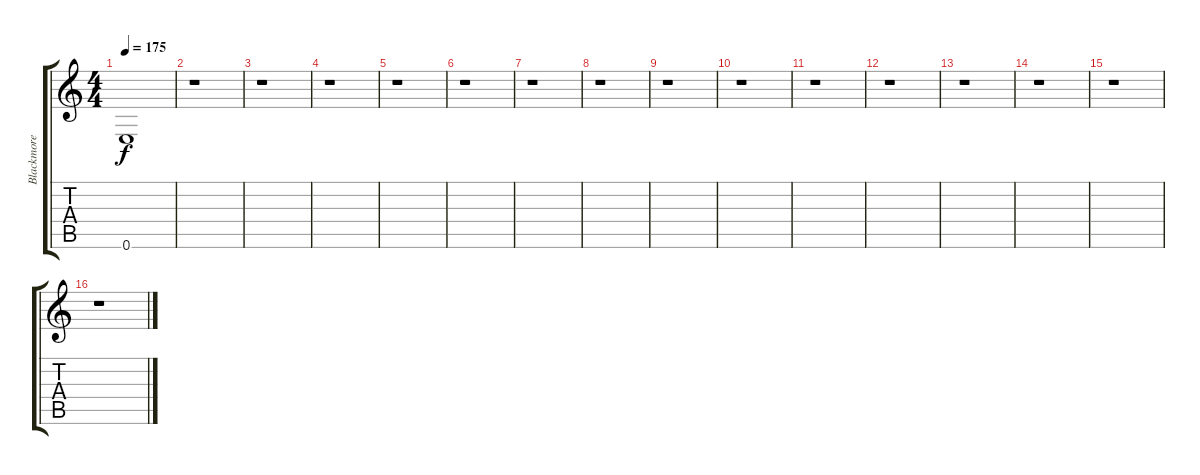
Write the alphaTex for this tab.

\track ("Blackmore solo" "Blackmore ") {instrument overdrivenguitar}
\staff {score tabs}
\tuning (E4 B3 G3 D3 A2 E2) {hide}
\ts (4 4)
\tempo 175
\clef g2
\ks c
0.6{t}.1{dy f} |
r.1 |
r.1 |
r.1 |
r.1 |
r.1 |
r.1 |
r.1 |
r.1 |
r.1 |
r.1 |
r.1 |
r.1 |
r.1 |
r.1 |
r.1
